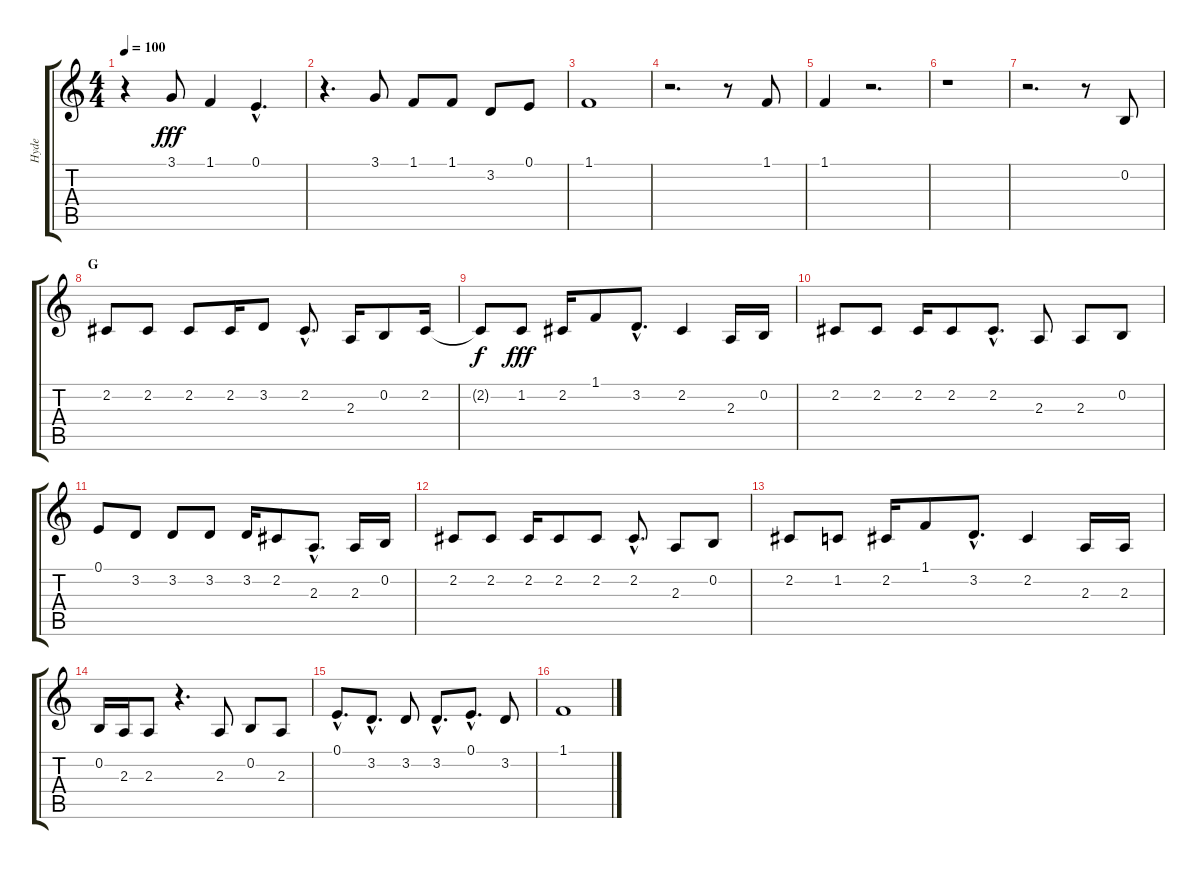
\track ("Hyde" "Hyde") {instrument clarinet}
\staff {score tabs}
\tuning (E4 B3 G3 D3 A2 E2) {hide}
\ts (4 4)
\tempo 100
\clef g2
\ks c
r.4{dy fff} 3.1.8 1.1.4 0.1{hac}.4{d} |
r.4{d} 3.1.8 1.1.8 1.1.8 3.2.8 0.1.8 |
1.1.1 |
r.2{d} r.8 1.1.8 |
1.1.4 r.2{d} |
r.1 |
r.2{d} r.8 0.2.8 |
\section ("" "G")
2.2.8 2.2.8 2.2.8 2.2.16 3.2.8 2.2{hac}.8{d} 2.3.16 0.2.8 2.2.16 |
2.2{t}.8{dy f} 1.2.8{dy fff} 2.2.16 1.1.8 3.2{hac}.8{d} 2.2.4 2.3.16 0.2.16 |
2.2.8 2.2.8 2.2.16 2.2.8 2.2{hac}.8{d} 2.3.8 2.3.8 0.2.8 |
0.1.8 3.2.8 3.2.8 3.2.8 3.2.16 2.2.8 2.3{hac}.8{d} 2.3.16 0.2.16 |
2.2.8 2.2.8 2.2.16 2.2.8 2.2.8 2.2{hac}.8{d} 2.3.8 0.2.8 |
2.2.8 1.2.8 2.2.16 1.1.8 3.2{hac}.8{d} 2.2.4 2.3.16 2.3.16 |
0.2.16 2.3.16 2.3.8 r.4{d} 2.3.8 0.2.8 2.3.8 |
0.1{hac}.8{d} 3.2{hac}.8{d} 3.2.8 3.2{hac}.8{d} 0.1{hac}.8{d} 3.2.8 |
1.1.1
